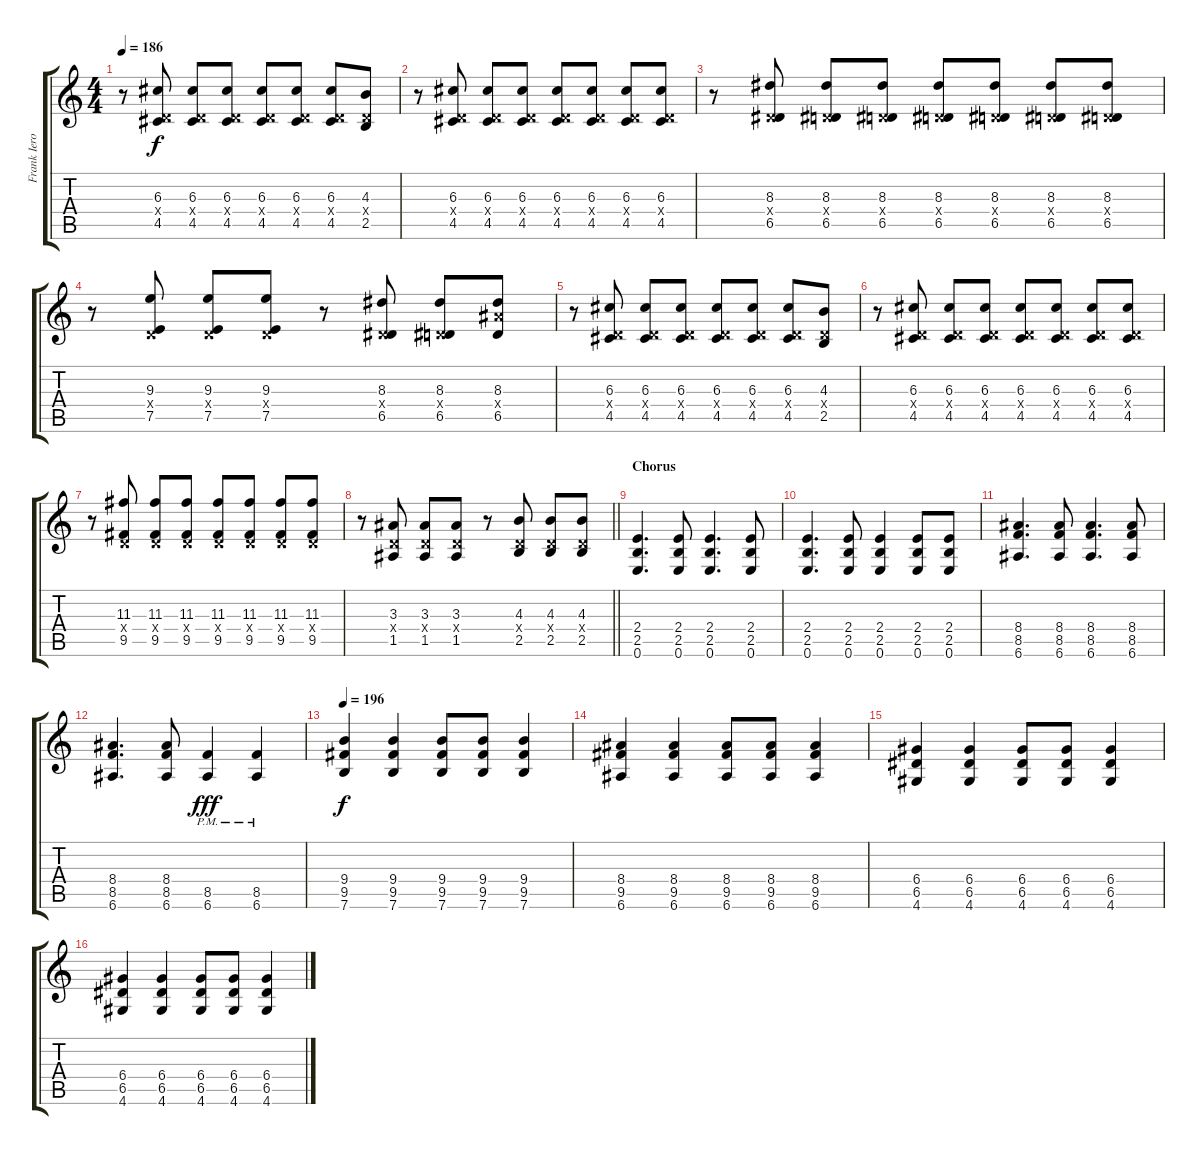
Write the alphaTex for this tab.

\track ("Frank Iero" "Frank Iero") {instrument distortionguitar}
\staff {score tabs}
\tuning (E4 B3 G3 D3 A2 E2) {hide}
\ts (4 4)
\tempo 186
\clef g2
\ks c
r.8{dy f} (6.3 0.4{x} 4.5).8 (6.3 0.4{x} 4.5).8 (6.3 0.4{x} 4.5).8 (6.3 0.4{x} 4.5).8 (6.3 0.4{x} 4.5).8 (6.3 0.4{x} 4.5).8 (4.3 0.4{x} 2.5).8 |
r.8 (6.3 0.4{x} 4.5).8 (6.3 0.4{x} 4.5).8 (6.3 0.4{x} 4.5).8 (6.3 0.4{x} 4.5).8 (6.3 0.4{x} 4.5).8 (6.3 0.4{x} 4.5).8 (6.3 0.4{x} 4.5).8 |
r.8 (8.3 0.4{x} 6.5).8 (8.3 0.4{x} 6.5).8 (8.3 0.4{x} 6.5).8 (8.3 0.4{x} 6.5).8 (8.3 0.4{x} 6.5).8 (8.3 0.4{x} 6.5).8 (8.3 0.4{x} 6.5).8 |
r.8 (9.3 0.4{x} 7.5).8 (9.3 0.4{x} 7.5).8 (9.3 0.4{x} 7.5).8 r.8 (8.3 0.4{x} 6.5).8 (8.3 0.4{x} 6.5).8 (8.3 8.4{x} 6.5).8 |
r.8 (6.3 0.4{x} 4.5).8 (6.3 0.4{x} 4.5).8 (6.3 0.4{x} 4.5).8 (6.3 0.4{x} 4.5).8 (6.3 0.4{x} 4.5).8 (6.3 0.4{x} 4.5).8 (4.3 0.4{x} 2.5).8 |
r.8 (6.3 0.4{x} 4.5).8 (6.3 0.4{x} 4.5).8 (6.3 0.4{x} 4.5).8 (6.3 0.4{x} 4.5).8 (6.3 0.4{x} 4.5).8 (6.3 0.4{x} 4.5).8 (6.3 0.4{x} 4.5).8 |
r.8 (11.3 0.4{x} 9.5).8 (11.3 0.4{x} 9.5).8 (11.3 0.4{x} 9.5).8 (11.3 0.4{x} 9.5).8 (11.3 0.4{x} 9.5).8 (11.3 0.4{x} 9.5).8 (11.3 0.4{x} 9.5).8 |
\barLineRight lightlight
r.8 (3.3 0.4{x} 1.5).8 (3.3 0.4{x} 1.5).8 (3.3 0.4{x} 1.5).8 r.8 (4.3 0.4{x} 2.5).8 (4.3 0.4{x} 2.5).8 (4.3 0.4{x} 2.5).8 |
\section ("" "Chorus")
(2.4 2.5 0.6).4{d} (2.4 2.5 0.6).8 (2.4 2.5 0.6).4{d} (2.4 2.5 0.6).8 |
(2.4 2.5 0.6).4{d} (2.4 2.5 0.6).8 (2.4 2.5 0.6).4 (2.4 2.5 0.6).8 (2.4 2.5 0.6).8 |
(8.4 8.5 6.6).4{d} (8.4 8.5 6.6).8 (8.4 8.5 6.6).4{d} (8.4 8.5 6.6).8 |
(8.4 8.5 6.6).4{d} (8.4 8.5 6.6).8 (8.5{pm} 6.6{pm}).4{dy fff} (8.5{pm} 6.6{pm}).4 |
\tempo 196
(9.4 9.5 7.6).4{dy f} (9.4 9.5 7.6).4 (9.4 9.5 7.6).8 (9.4 9.5 7.6).8 (9.4 9.5 7.6).4 |
(8.4 9.5 6.6).4 (8.4 9.5 6.6).4 (8.4 9.5 6.6).8 (8.4 9.5 6.6).8 (8.4 9.5 6.6).4 |
(6.4 6.5 4.6).4 (6.4 6.5 4.6).4 (6.4 6.5 4.6).8 (6.4 6.5 4.6).8 (6.4 6.5 4.6).4 |
(6.4 6.5 4.6).4 (6.4 6.5 4.6).4 (6.4 6.5 4.6).8 (6.4 6.5 4.6).8 (6.4 6.5 4.6).4
